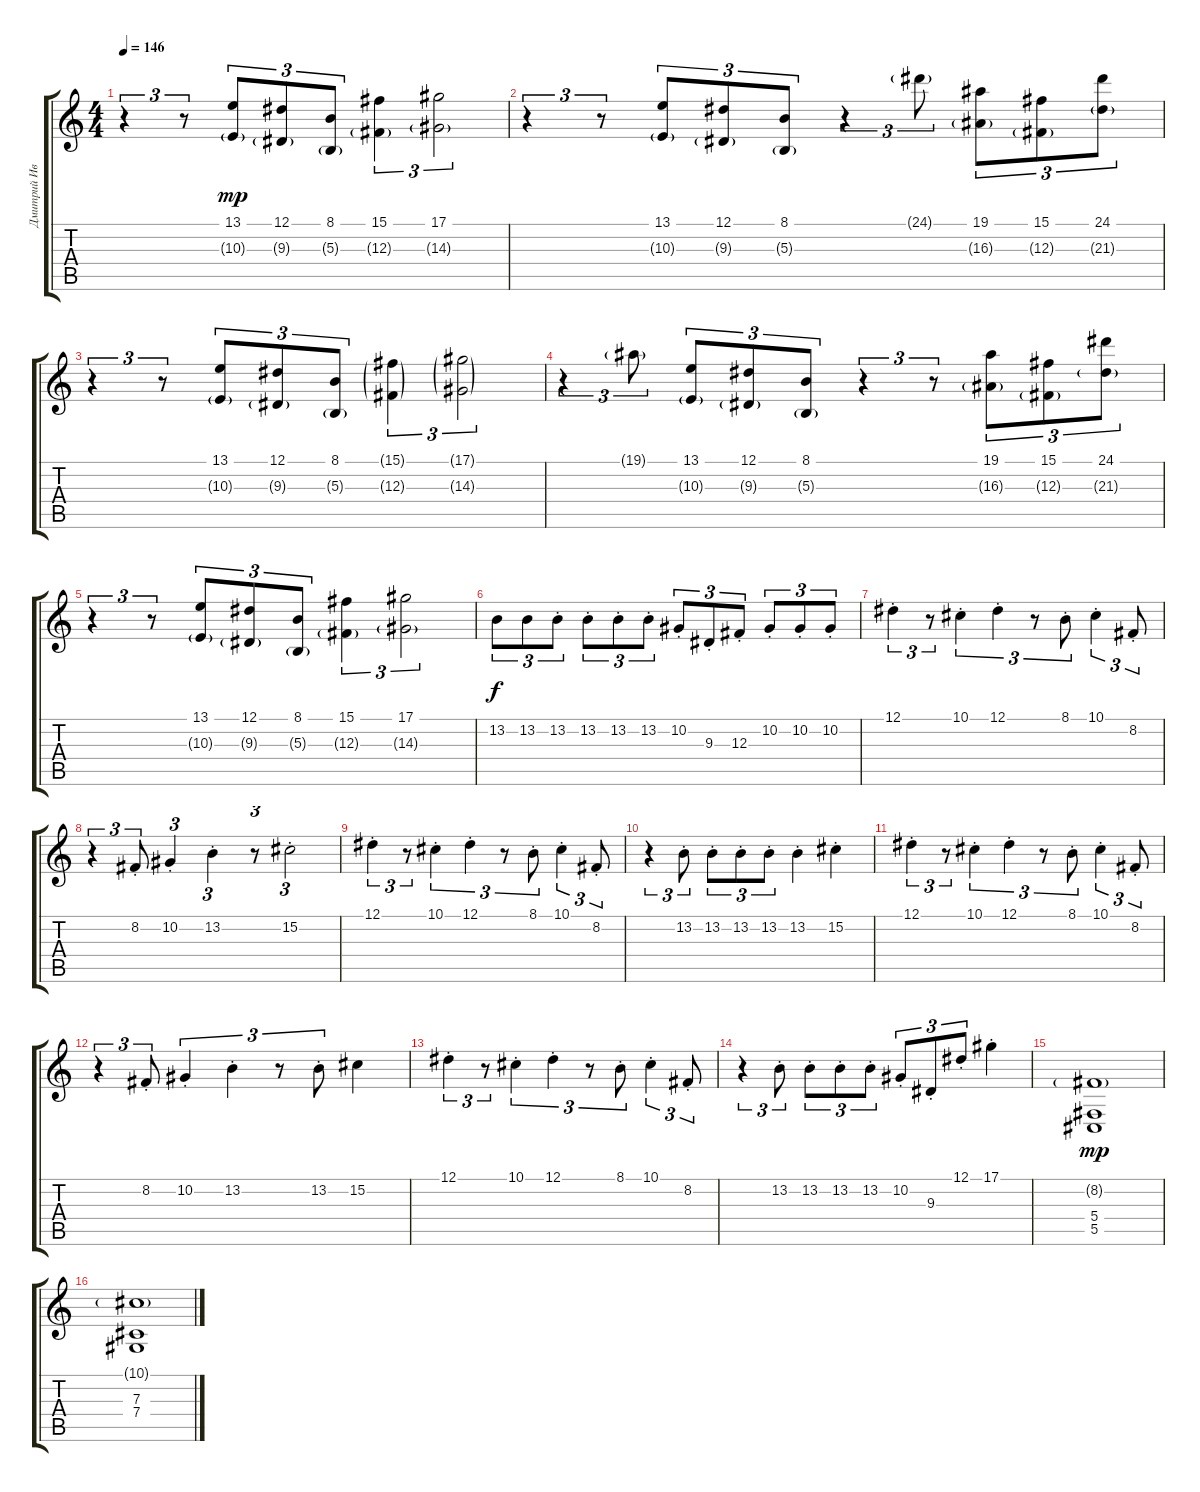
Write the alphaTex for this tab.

\track ("Дмитрий Иванов" "Дмитрий Ив") {instrument stringensemble1}
\staff {score tabs}
\tuning (Eb4 Bb3 Gb3 Db3 Ab2 Eb2) {hide}
\ts (4 4)
\tempo 146
\clef g2
\ks c
r.4{tu (3 2) dy mp} r.8{tu (3 2)} (13.1 10.3{g}).8{tu (3 2)} (12.1 9.3{g}).8{tu (3 2)} (8.1 5.3{g}).8{tu (3 2)} (15.1 12.3{g}).4{tu (3 2)} (17.1 14.3{g}).2{tu (3 2)} |
r.4{tu (3 2)} r.8{tu (3 2)} (13.1 10.3{g}).8{tu (3 2)} (12.1 9.3{g}).8{tu (3 2)} (8.1 5.3{g}).8{tu (3 2)} r.4{tu (3 2)} 24.1{g}.8{tu (3 2)} (19.1 16.3{g}).8{tu (3 2)} (15.1 12.3{g}).8{tu (3 2)} (24.1 21.3{g}).8{tu (3 2)} |
r.4{tu (3 2)} r.8{tu (3 2)} (13.1 10.3{g}).8{tu (3 2)} (12.1 9.3{g}).8{tu (3 2)} (8.1 5.3{g}).8{tu (3 2)} (15.1{g} 12.3{g}).4{tu (3 2)} (17.1{g} 14.3{g}).2{tu (3 2)} |
r.4{tu (3 2)} 19.1{g}.8{tu (3 2)} (13.1 10.3{g}).8{tu (3 2)} (12.1 9.3{g}).8{tu (3 2)} (8.1 5.3{g}).8{tu (3 2)} r.4{tu (3 2)} r.8{tu (3 2)} (19.1 16.3{g}).8{tu (3 2)} (15.1 12.3{g}).8{tu (3 2)} (24.1 21.3{g}).8{tu (3 2)} |
r.4{tu (3 2)} r.8{tu (3 2)} (13.1 10.3{g}).8{tu (3 2)} (12.1 9.3{g}).8{tu (3 2)} (8.1 5.3{g}).8{tu (3 2)} (15.1 12.3{g}).4{tu (3 2)} (17.1 14.3{g}).2{tu (3 2)} |
13.2.8{tu (3 2) dy f} 13.2.8{tu (3 2)} 13.2{st}.8{tu (3 2)} 13.2{st}.8{tu (3 2)} 13.2{st}.8{tu (3 2)} 13.2{st}.8{tu (3 2)} 10.2{st}.8{tu (3 2)} 9.3{st}.8{tu (3 2)} 12.3{st}.8{tu (3 2)} 10.2{st}.8{tu (3 2)} 10.2{st}.8{tu (3 2)} 10.2{st}.8{tu (3 2)} |
12.1{st}.4{tu (3 2)} r.8{tu (3 2)} 10.1{st}.4{tu (3 2)} 12.1{st}.4{tu (3 2)} r.8{tu (3 2)} 8.1{st}.8{tu (3 2)} 10.1{st}.4{tu (3 2)} 8.2{st}.8{tu (3 2)} |
r.4{tu (3 2)} 8.2{st}.8{tu (3 2)} 10.2{st}.4{tu (3 2)} 13.2{st}.4{tu (3 2)} r.8{tu (3 2)} 15.2{st}.2{tu (3 2)} |
12.1{st}.4{tu (3 2)} r.8{tu (3 2)} 10.1{st}.4{tu (3 2)} 12.1{st}.4{tu (3 2)} r.8{tu (3 2)} 8.1{st}.8{tu (3 2)} 10.1{st}.4{tu (3 2)} 8.2{st}.8{tu (3 2)} |
r.4{tu (3 2)} 13.2{st}.8{tu (3 2)} 13.2{st}.8{tu (3 2)} 13.2{st}.8{tu (3 2)} 13.2{st}.8{tu (3 2)} 13.2{st}.4 15.2{st}.4 |
12.1{st}.4{tu (3 2)} r.8{tu (3 2)} 10.1{st}.4{tu (3 2)} 12.1{st}.4{tu (3 2)} r.8{tu (3 2)} 8.1{st}.8{tu (3 2)} 10.1{st}.4{tu (3 2)} 8.2{st}.8{tu (3 2)} |
r.4{tu (3 2)} 8.2{st}.8{tu (3 2)} 10.2{st}.4{tu (3 2)} 13.2{st}.4{tu (3 2)} r.8{tu (3 2)} 13.2{st}.8{tu (3 2)} 15.2.4 |
12.1{st}.4{tu (3 2)} r.8{tu (3 2)} 10.1{st}.4{tu (3 2)} 12.1{st}.4{tu (3 2)} r.8{tu (3 2)} 8.1{st}.8{tu (3 2)} 10.1{st}.4{tu (3 2)} 8.2{st}.8{tu (3 2)} |
r.4{tu (3 2)} 13.2{st}.8{tu (3 2)} 13.2{st}.8{tu (3 2)} 13.2{st}.8{tu (3 2)} 13.2{st}.8{tu (3 2)} 10.2{st}.8{tu (3 2)} 9.3{st}.8{tu (3 2)} 12.1{st}.8{tu (3 2)} 17.1{st}.4 |
(8.2{g} 5.4 5.5).1{dy mp} |
(10.1{g} 7.3 7.4).1
